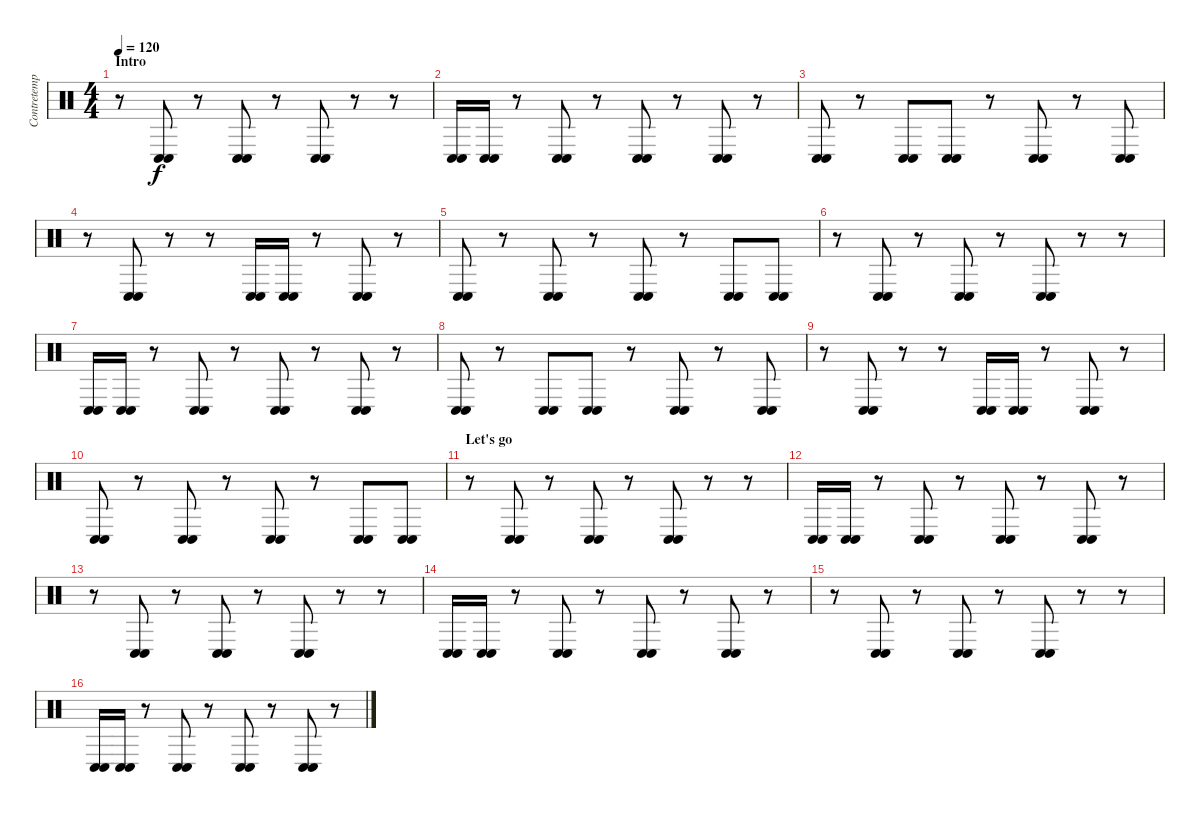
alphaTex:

\track ("Contretemps" "Contretemp") {instrument percussion}
\staff {score}
\articulation defaults
\ts (4 4)
\section ("" "Intro")
\tempo 120
\clef neutral
\ks c
r.8{dy f} ("Conga low (hit)" "Conga low (hit)").8 r.8 ("Conga low (hit)" "Conga low (hit)").8 r.8 ("Conga low (hit)" "Conga low (hit)").8 r.8 r.8 |
("Conga low (hit)" "Conga low (hit)").16 ("Conga low (hit)" "Conga low (hit)").16 r.8 ("Conga low (hit)" "Conga low (hit)").8 r.8 ("Conga low (hit)" "Conga low (hit)").8 r.8 ("Conga low (hit)" "Conga low (hit)").8 r.8 |
("Conga low (hit)" "Conga low (hit)").8 r.8 ("Conga low (hit)" "Conga low (hit)").8 ("Conga low (hit)" "Conga low (hit)").8 r.8 ("Conga low (hit)" "Conga low (hit)").8 r.8 ("Conga low (hit)" "Conga low (hit)").8 |
r.8 ("Conga low (hit)" "Conga low (hit)").8 r.8 r.8 ("Conga low (hit)" "Conga low (hit)").16 ("Conga low (hit)" "Conga low (hit)").16 r.8 ("Conga low (hit)" "Conga low (hit)").8 r.8 |
("Conga low (hit)" "Conga low (hit)").8 r.8 ("Conga low (hit)" "Conga low (hit)").8 r.8 ("Conga low (hit)" "Conga low (hit)").8 r.8 ("Conga low (hit)" "Conga low (hit)").8 ("Conga low (hit)" "Conga low (hit)").8 |
r.8 ("Conga low (hit)" "Conga low (hit)").8 r.8 ("Conga low (hit)" "Conga low (hit)").8 r.8 ("Conga low (hit)" "Conga low (hit)").8 r.8 r.8 |
("Conga low (hit)" "Conga low (hit)").16 ("Conga low (hit)" "Conga low (hit)").16 r.8 ("Conga low (hit)" "Conga low (hit)").8 r.8 ("Conga low (hit)" "Conga low (hit)").8 r.8 ("Conga low (hit)" "Conga low (hit)").8 r.8 |
("Conga low (hit)" "Conga low (hit)").8 r.8 ("Conga low (hit)" "Conga low (hit)").8 ("Conga low (hit)" "Conga low (hit)").8 r.8 ("Conga low (hit)" "Conga low (hit)").8 r.8 ("Conga low (hit)" "Conga low (hit)").8 |
r.8 ("Conga low (hit)" "Conga low (hit)").8 r.8 r.8 ("Conga low (hit)" "Conga low (hit)").16 ("Conga low (hit)" "Conga low (hit)").16 r.8 ("Conga low (hit)" "Conga low (hit)").8 r.8 |
("Conga low (hit)" "Conga low (hit)").8 r.8 ("Conga low (hit)" "Conga low (hit)").8 r.8 ("Conga low (hit)" "Conga low (hit)").8 r.8 ("Conga low (hit)" "Conga low (hit)").8 ("Conga low (hit)" "Conga low (hit)").8 |
\section ("" "Let's go")
r.8 ("Conga low (hit)" "Conga low (hit)").8 r.8 ("Conga low (hit)" "Conga low (hit)").8 r.8 ("Conga low (hit)" "Conga low (hit)").8 r.8 r.8 |
("Conga low (hit)" "Conga low (hit)").16 ("Conga low (hit)" "Conga low (hit)").16 r.8 ("Conga low (hit)" "Conga low (hit)").8 r.8 ("Conga low (hit)" "Conga low (hit)").8 r.8 ("Conga low (hit)" "Conga low (hit)").8 r.8 |
r.8 ("Conga low (hit)" "Conga low (hit)").8 r.8 ("Conga low (hit)" "Conga low (hit)").8 r.8 ("Conga low (hit)" "Conga low (hit)").8 r.8 r.8 |
("Conga low (hit)" "Conga low (hit)").16 ("Conga low (hit)" "Conga low (hit)").16 r.8 ("Conga low (hit)" "Conga low (hit)").8 r.8 ("Conga low (hit)" "Conga low (hit)").8 r.8 ("Conga low (hit)" "Conga low (hit)").8 r.8 |
r.8 ("Conga low (hit)" "Conga low (hit)").8 r.8 ("Conga low (hit)" "Conga low (hit)").8 r.8 ("Conga low (hit)" "Conga low (hit)").8 r.8 r.8 |
("Conga low (hit)" "Conga low (hit)").16 ("Conga low (hit)" "Conga low (hit)").16 r.8 ("Conga low (hit)" "Conga low (hit)").8 r.8 ("Conga low (hit)" "Conga low (hit)").8 r.8 ("Conga low (hit)" "Conga low (hit)").8 r.8
